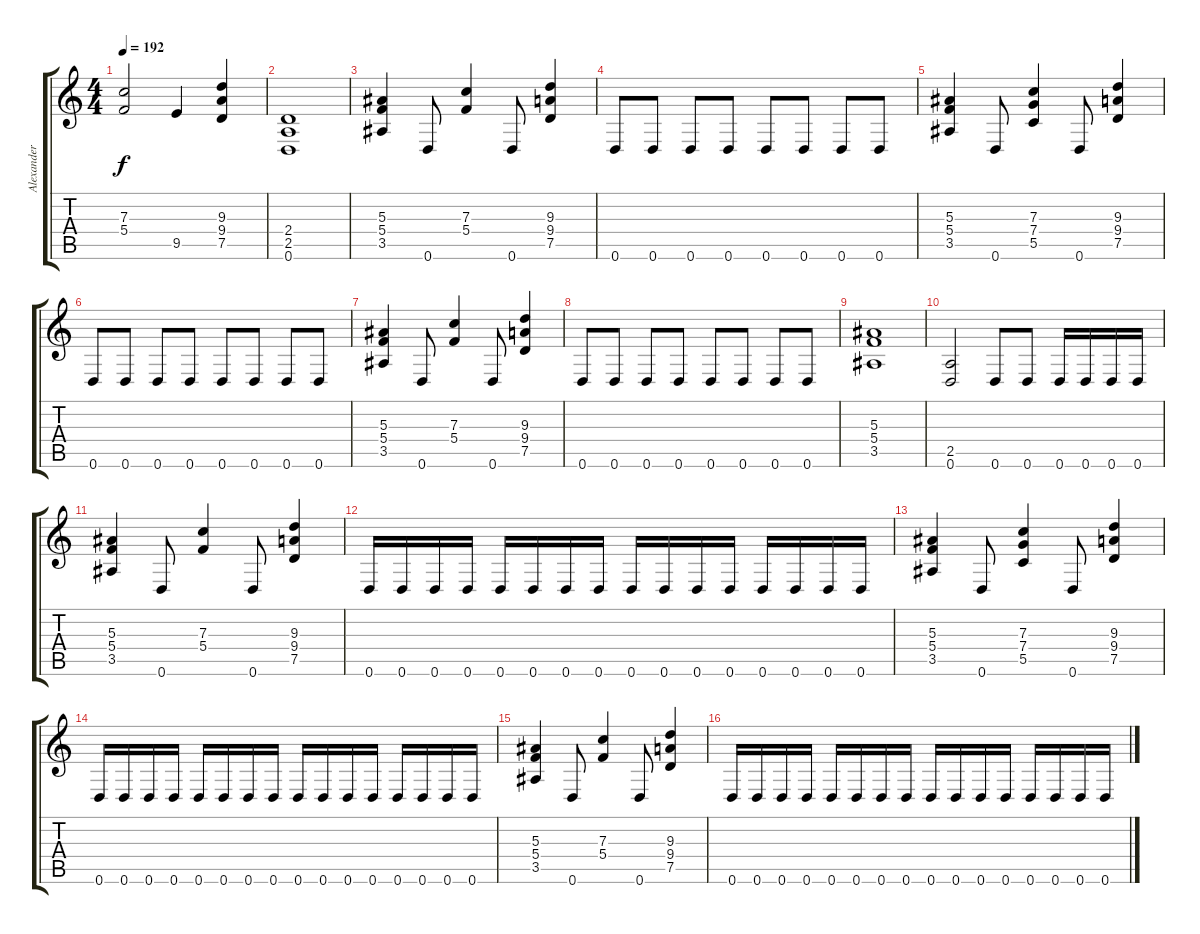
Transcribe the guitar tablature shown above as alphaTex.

\track ("Alexander Kuoppala " "Alexander ") {instrument distortionguitar}
\staff {score tabs}
\tuning (D4 A3 F3 C3 G2 D2) {hide}
\ts (4 4)
\tempo 192
\clef g2
\ks c
(7.3 5.4).2{dy f} 9.5.4 (9.3 9.4 7.5).4 |
(2.4 2.5 0.6).1 |
(5.3 5.4 3.5).4 0.6.8 (7.3 5.4).4 0.6.8 (9.3 9.4 7.5).4 |
0.6.8 0.6.8 0.6.8 0.6.8 0.6.8 0.6.8 0.6.8 0.6.8 |
(5.3 5.4 3.5).4 0.6.8 (7.3 7.4 5.5).4 0.6.8 (9.3 9.4 7.5).4 |
0.6.8 0.6.8 0.6.8 0.6.8 0.6.8 0.6.8 0.6.8 0.6.8 |
(5.3 5.4 3.5).4 0.6.8 (7.3 5.4).4 0.6.8 (9.3 9.4 7.5).4 |
0.6.8 0.6.8 0.6.8 0.6.8 0.6.8 0.6.8 0.6.8 0.6.8 |
(5.3 5.4 3.5).1 |
(2.5 0.6).2 0.6.8 0.6.8 0.6.16 0.6.16 0.6.16 0.6.16 |
(5.3 5.4 3.5).4 0.6.8 (7.3 5.4).4 0.6.8 (9.3 9.4 7.5).4 |
0.6.16 0.6.16 0.6.16 0.6.16 0.6.16 0.6.16 0.6.16 0.6.16 0.6.16 0.6.16 0.6.16 0.6.16 0.6.16 0.6.16 0.6.16 0.6.16 |
(5.3 5.4 3.5).4 0.6.8 (7.3 7.4 5.5).4 0.6.8 (9.3 9.4 7.5).4 |
0.6.16 0.6.16 0.6.16 0.6.16 0.6.16 0.6.16 0.6.16 0.6.16 0.6.16 0.6.16 0.6.16 0.6.16 0.6.16 0.6.16 0.6.16 0.6.16 |
(5.3 5.4 3.5).4 0.6.8 (7.3 5.4).4 0.6.8 (9.3 9.4 7.5).4 |
0.6.16 0.6.16 0.6.16 0.6.16 0.6.16 0.6.16 0.6.16 0.6.16 0.6.16 0.6.16 0.6.16 0.6.16 0.6.16 0.6.16 0.6.16 0.6.16
